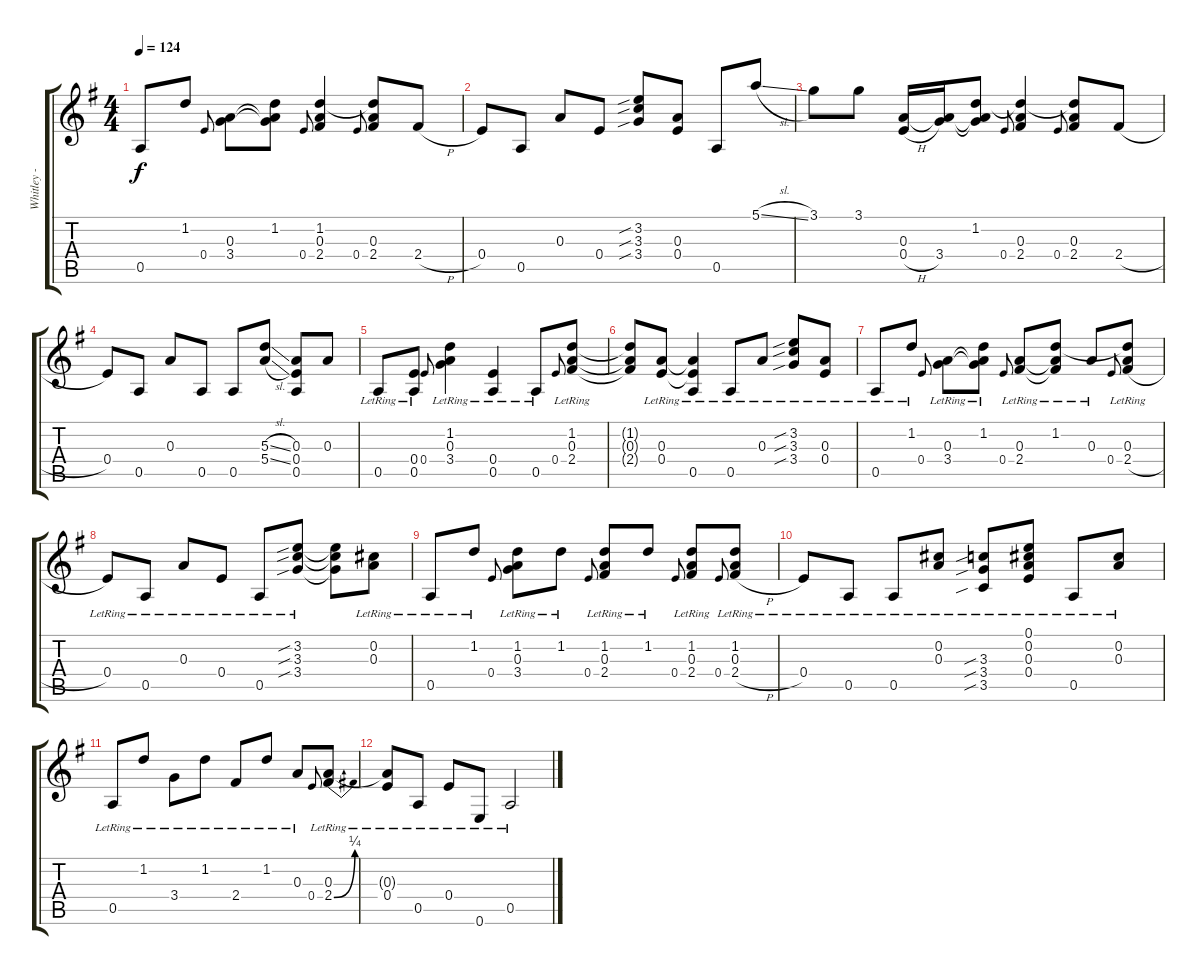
\track ("Whitley - Open G" "Whitley - ") {instrument acousticguitarsteel}
\staff {score tabs}
\tuning (E4 Db4 A3 E3 A2 E2) {hide}
\ts (4 4)
\tempo 124
\clef g2
\ks eminor
0.5.8{dy f} 1.2.8 0.4.8{gr onbeat} (0.3 3.4).8 (1.2 0.3{t} 3.4{t}).8 0.4.8{gr onbeat} (1.2 0.3 2.4).4 0.4.8{gr onbeat} (1.2{t} 0.3 2.4).8 2.4{h}.8 |
0.4.8 0.5.8 0.3.8 0.4.8 (3.2{sib} 3.3{sib} 3.4{sib}).8 (0.3 0.4).8 0.5.8 5.1{sl}.8 |
3.1.8 3.1.8 (0.3 0.4{h}).16 (0.3{t} 3.4).16 (1.2 0.3{t} 3.4{t}).8 0.4.8{gr onbeat} (1.2{t} 0.3 2.4).4 0.4.8{gr onbeat} (1.2{t} 0.3 2.4).8 2.4{h}.8 |
0.4.8 0.5.8 0.3.8 0.5.8 0.5.8 (5.3{sl} 5.4{sl}).8 (0.3 0.4 0.5).8 0.3.8 |
0.5{lr}.8 (0.4{lr} 0.5{lr}).8 0.4.8{gr onbeat} (1.2{lr} 0.3{lr} 3.4{lr}).4 (0.4{lr} 0.5{lr}).4 0.5{lr}.8 0.4.8{gr onbeat} (1.2{lr} 0.3{lr} 2.4{lr}).8 |
(1.2{t} 0.3{t} 2.4{t}).8 (0.3{lr} 0.4{lr}).8 (0.3{t} 0.4{t} 0.5{lr}).4 0.5{lr}.8 0.3{lr}.8 (3.2{sib lr} 3.3{sib lr} 3.4{sib lr}).8 (0.3{lr} 0.4{lr}).8 |
0.5{lr}.8 1.2{lr}.8 0.4.8{gr onbeat} (0.3{lr} 3.4{lr}).8 (1.2{lr} 0.3{t} 3.4{t}).8 0.4.8{gr onbeat} (0.3{lr} 2.4{lr}).8 (1.2{lr} 0.3{t} 2.4{t}).8 0.3{lr}.8 0.4.8{gr onbeat} (1.2{t} 0.3{lr} 2.4{h lr}).8 |
0.4{lr}.8 0.5{lr}.8 0.3{lr}.8 0.4{lr}.8 0.5{lr}.8 (3.2{sib lr} 3.3{sib lr} 3.4{sib lr}).8 (3.2{t} 3.3{t} 3.4{t}).8 (0.2{lr} 0.3{lr}).8 |
0.5{lr}.8 1.2{lr}.8 0.4.8{gr onbeat} (1.2{lr} 0.3{lr} 3.4{lr}).8 1.2{lr}.8 0.4.8{gr onbeat} (1.2{lr} 0.3{lr} 2.4{lr}).8 1.2{lr}.8 0.4.8{gr onbeat} (1.2{lr} 0.3{lr} 2.4{lr}).8 0.4.8{gr onbeat} (1.2{lr} 0.3{lr} 2.4{h lr}).8 |
0.4{lr}.8 0.5{lr}.8 0.5{lr}.8 (0.2{lr} 0.3{lr}).8 (3.3{sib lr} 3.4{sib lr} 3.5{sib lr}).8 (0.1{lr} 0.2{lr} 0.3{lr} 0.4{lr}).8 0.5{lr}.8 (0.2{lr} 0.3{lr}).8 |
0.5{lr}.8 1.2{lr}.8 3.4{lr}.8 1.2{lr}.8 2.4{lr}.8 1.2{lr}.8 0.3{lr}.8 0.4.8{gr onbeat} (0.3{lr} 2.4{be (bend 0 0 60 1) lr}).8 |
(0.3{t} 0.4{lr}).8 0.5{lr}.8 0.4{lr}.8 0.6{lr}.8 0.5{lr}.2
